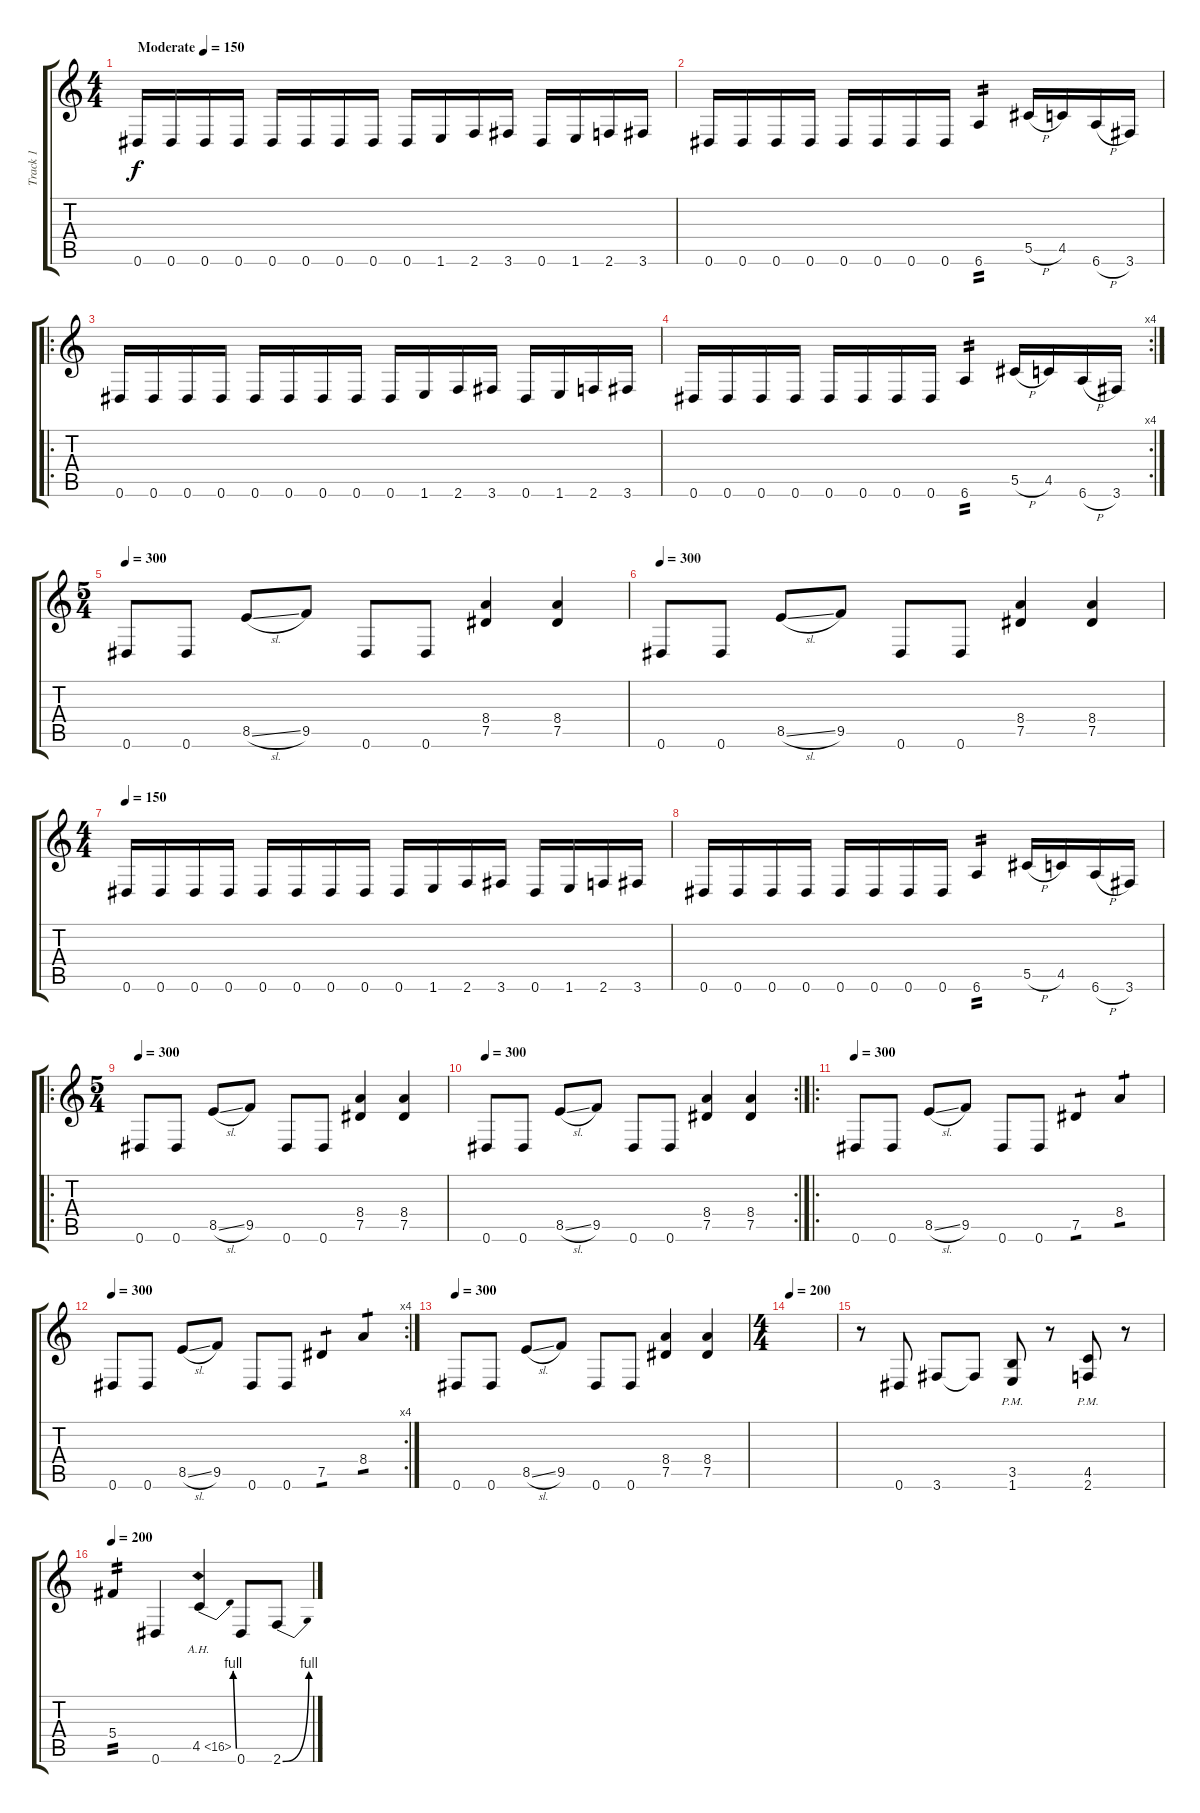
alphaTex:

\track ("Track 1" "Track 1") {instrument distortionguitar}
\staff {score tabs}
\tuning (Eb4 Bb3 Gb3 Db3 Ab2 Eb2) {hide}
\ts (4 4)
\tempo (150 "Moderate")
\clef g2
\ks c
0.6.16{dy f instrument distortionguitar} 0.6.16 0.6.16 0.6.16 0.6.16 0.6.16 0.6.16 0.6.16 0.6.16 1.6.16 2.6.16 3.6.16 0.6.16 1.6.16 2.6.16 3.6.16 |
0.6.16 0.6.16 0.6.16 0.6.16 0.6.16 0.6.16 0.6.16 0.6.16 6.6.4{tp 2} 5.5{h}.16 4.5.16 6.6{h}.16 3.6.16 |
\ro
0.6.16 0.6.16 0.6.16 0.6.16 0.6.16 0.6.16 0.6.16 0.6.16 0.6.16 1.6.16 2.6.16 3.6.16 0.6.16 1.6.16 2.6.16 3.6.16 |
\rc 4
0.6.16 0.6.16 0.6.16 0.6.16 0.6.16 0.6.16 0.6.16 0.6.16 6.6.4{tp 2} 5.5{h}.16 4.5.16 6.6{h}.16 3.6.16 |
\ts (5 4)
\tempo 300
0.6.8 0.6.8 8.5{sl}.8 9.5.8 0.6.8 0.6.8 (8.4 7.5).4 (8.4 7.5).4 |
\tempo 300
0.6.8 0.6.8 8.5{sl}.8 9.5.8 0.6.8 0.6.8 (8.4 7.5).4 (8.4 7.5).4 |
\ts (4 4)
\tempo 150
0.6.16 0.6.16 0.6.16 0.6.16 0.6.16 0.6.16 0.6.16 0.6.16 0.6.16 1.6.16 2.6.16 3.6.16 0.6.16 1.6.16 2.6.16 3.6.16 |
0.6.16 0.6.16 0.6.16 0.6.16 0.6.16 0.6.16 0.6.16 0.6.16 6.6.4{tp 2} 5.5{h}.16 4.5.16 6.6{h}.16 3.6.16 |
\ro
\ts (5 4)
\tempo 300
0.6.8 0.6.8 8.5{sl}.8 9.5.8 0.6.8 0.6.8 (8.4 7.5).4 (8.4 7.5).4 |
\rc 2
\tempo 300
0.6.8 0.6.8 8.5{sl}.8 9.5.8 0.6.8 0.6.8 (8.4 7.5).4 (8.4 7.5).4 |
\ro
\tempo 300
0.6.8 0.6.8 8.5{sl}.8 9.5.8 0.6.8 0.6.8 7.5.4{tp 1} 8.4.4{tp 1} |
\rc 4
\tempo 300
0.6.8 0.6.8 8.5{sl}.8 9.5.8 0.6.8 0.6.8 7.5.4{tp 1} 8.4.4{tp 1} |
\tempo 300
0.6.8 0.6.8 8.5{sl}.8 9.5.8 0.6.8 0.6.8 (8.4 7.5).4 (8.4 7.5).4 |
\ts (4 4)
\tempo 200
|
r.8 0.6.8 3.6.8 3.6{t}.8 (3.5{pm} 1.6{pm}).8 r.8 (4.5{pm} 2.6{pm}).8 r.8 |
\tempo 200
5.4.4{tp 2} 0.6.4 4.5{be (bend 0 0 60 4) ah 12}.4 0.6.8 2.6{be (bend 0 0 60 4)}.8
